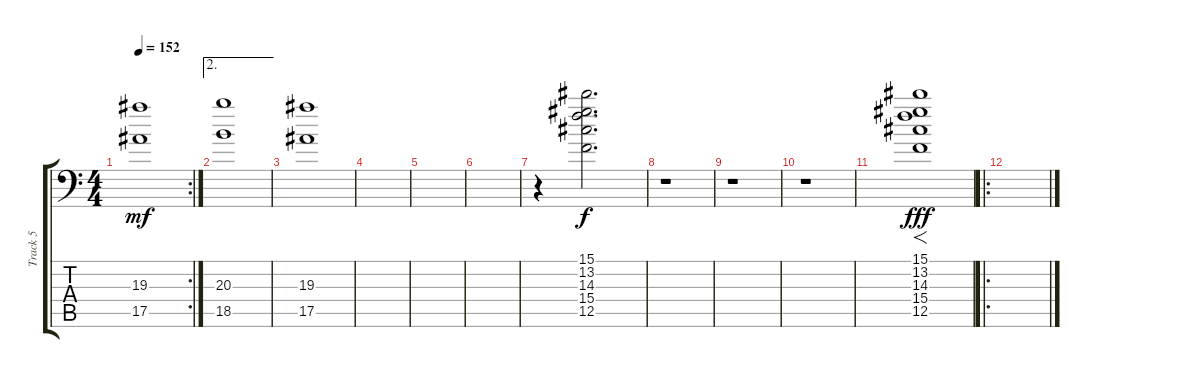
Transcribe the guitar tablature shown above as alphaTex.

\track ("Track 5" "Track 5") {instrument distortionguitar}
\staff {score tabs}
\tuning (C4 G3 Eb3 Bb2 F2 Bb1) {hide}
\rc 2
\ts (4 4)
\tempo 152
\clef f4
\ks c
(19.3 17.5).1{dy mf} |
\ae 2
(20.3 18.5).1 |
(19.3 17.5).1 |
|
|
|
r.4{instrument reversecymbal} (15.1 13.2 14.3 15.4 12.5).2{d dy f} |
r.1 |
r.1 |
r.1 |
(15.1 13.2 14.3 15.4 12.5).1{f dy fff} |
\ro
